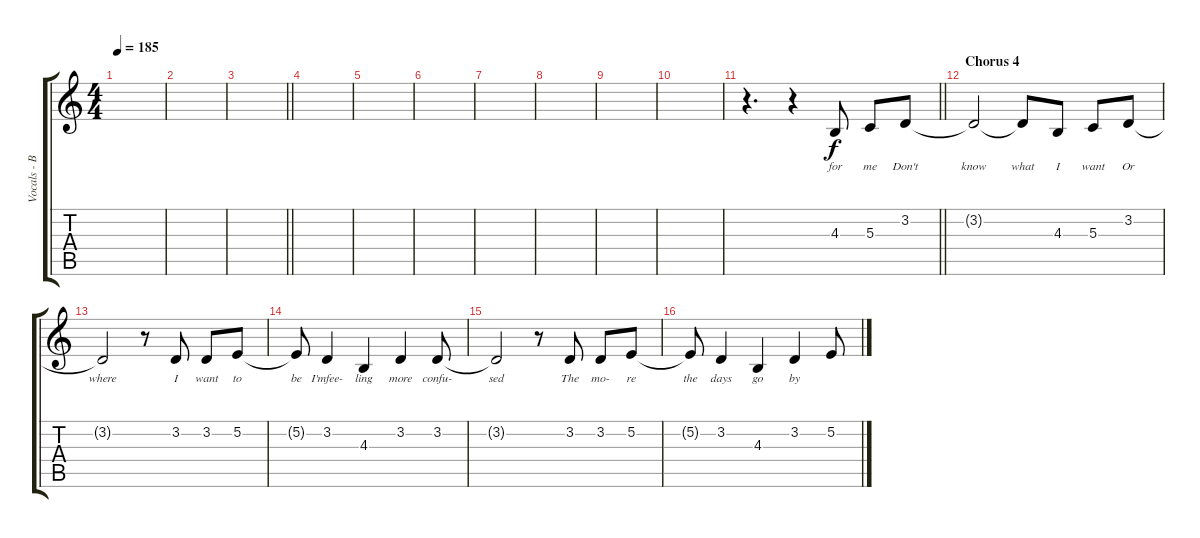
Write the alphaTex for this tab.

\track ("Vocals - Bruce" "Vocals - B") {instrument lead2sawtooth}
\staff {score tabs}
\tuning (E4 B3 G3 D3 A2 E2) {hide}
\ts (4 4)
\tempo 185
\clef g2
\ks c
|
|
\barLineRight lightlight
|
\section ("" "")
|
|
|
|
|
|
|
\barLineRight lightlight
r.4{d} r.4 4.3.8{lyrics (0 "for") lyrics (1 "") lyrics (2 "") lyrics (3 "") lyrics (4 "")} 5.3.8{lyrics (0 "me") lyrics (1 "") lyrics (2 "") lyrics (3 "") lyrics (4 "")} 3.2.8{lyrics (0 "Don't") lyrics (1 "") lyrics (2 "") lyrics (3 "") lyrics (4 "")} |
\section ("" "Chorus 4")
3.2{t}.2{lyrics (0 "know") lyrics (1 "") lyrics (2 "") lyrics (3 "") lyrics (4 "")} 3.2{t}.8{lyrics (0 "what") lyrics (1 "") lyrics (2 "") lyrics (3 "") lyrics (4 "")} 4.3.8{lyrics (0 "I") lyrics (1 "") lyrics (2 "") lyrics (3 "") lyrics (4 "")} 5.3.8{lyrics (0 "want") lyrics (1 "") lyrics (2 "") lyrics (3 "") lyrics (4 "")} 3.2.8{lyrics (0 "Or") lyrics (1 "") lyrics (2 "") lyrics (3 "") lyrics (4 "")} |
3.2{t}.2{lyrics (0 "where") lyrics (1 "") lyrics (2 "") lyrics (3 "") lyrics (4 "")} r.8 3.2.8{lyrics (0 "I") lyrics (1 "") lyrics (2 "") lyrics (3 "") lyrics (4 "")} 3.2.8{lyrics (0 "want") lyrics (1 "") lyrics (2 "") lyrics (3 "") lyrics (4 "")} 5.2.8{lyrics (0 "to") lyrics (1 "") lyrics (2 "") lyrics (3 "") lyrics (4 "")} |
5.2{t}.8{lyrics (0 "be") lyrics (1 "") lyrics (2 "") lyrics (3 "") lyrics (4 "")} 3.2.4{lyrics (0 "I'mfee-") lyrics (1 "") lyrics (2 "") lyrics (3 "") lyrics (4 "")} 4.3.4{lyrics (0 "ling") lyrics (1 "") lyrics (2 "") lyrics (3 "") lyrics (4 "")} 3.2.4{lyrics (0 "more") lyrics (1 "") lyrics (2 "") lyrics (3 "") lyrics (4 "")} 3.2.8{lyrics (0 "confu-") lyrics (1 "") lyrics (2 "") lyrics (3 "") lyrics (4 "")} |
3.2{t}.2{lyrics (0 "sed") lyrics (1 "") lyrics (2 "") lyrics (3 "") lyrics (4 "")} r.8 3.2.8{lyrics (0 "The") lyrics (1 "") lyrics (2 "") lyrics (3 "") lyrics (4 "")} 3.2.8{lyrics (0 "mo-") lyrics (1 "") lyrics (2 "") lyrics (3 "") lyrics (4 "")} 5.2.8{lyrics (0 "re") lyrics (1 "") lyrics (2 "") lyrics (3 "") lyrics (4 "")} |
5.2{t}.8{lyrics (0 "the") lyrics (1 "") lyrics (2 "") lyrics (3 "") lyrics (4 "")} 3.2.4{lyrics (0 "days") lyrics (1 "") lyrics (2 "") lyrics (3 "") lyrics (4 "")} 4.3.4{lyrics (0 "go") lyrics (1 "") lyrics (2 "") lyrics (3 "") lyrics (4 "")} 3.2.4{lyrics (0 "by") lyrics (1 "") lyrics (2 "") lyrics (3 "") lyrics (4 "")} 5.2.8
